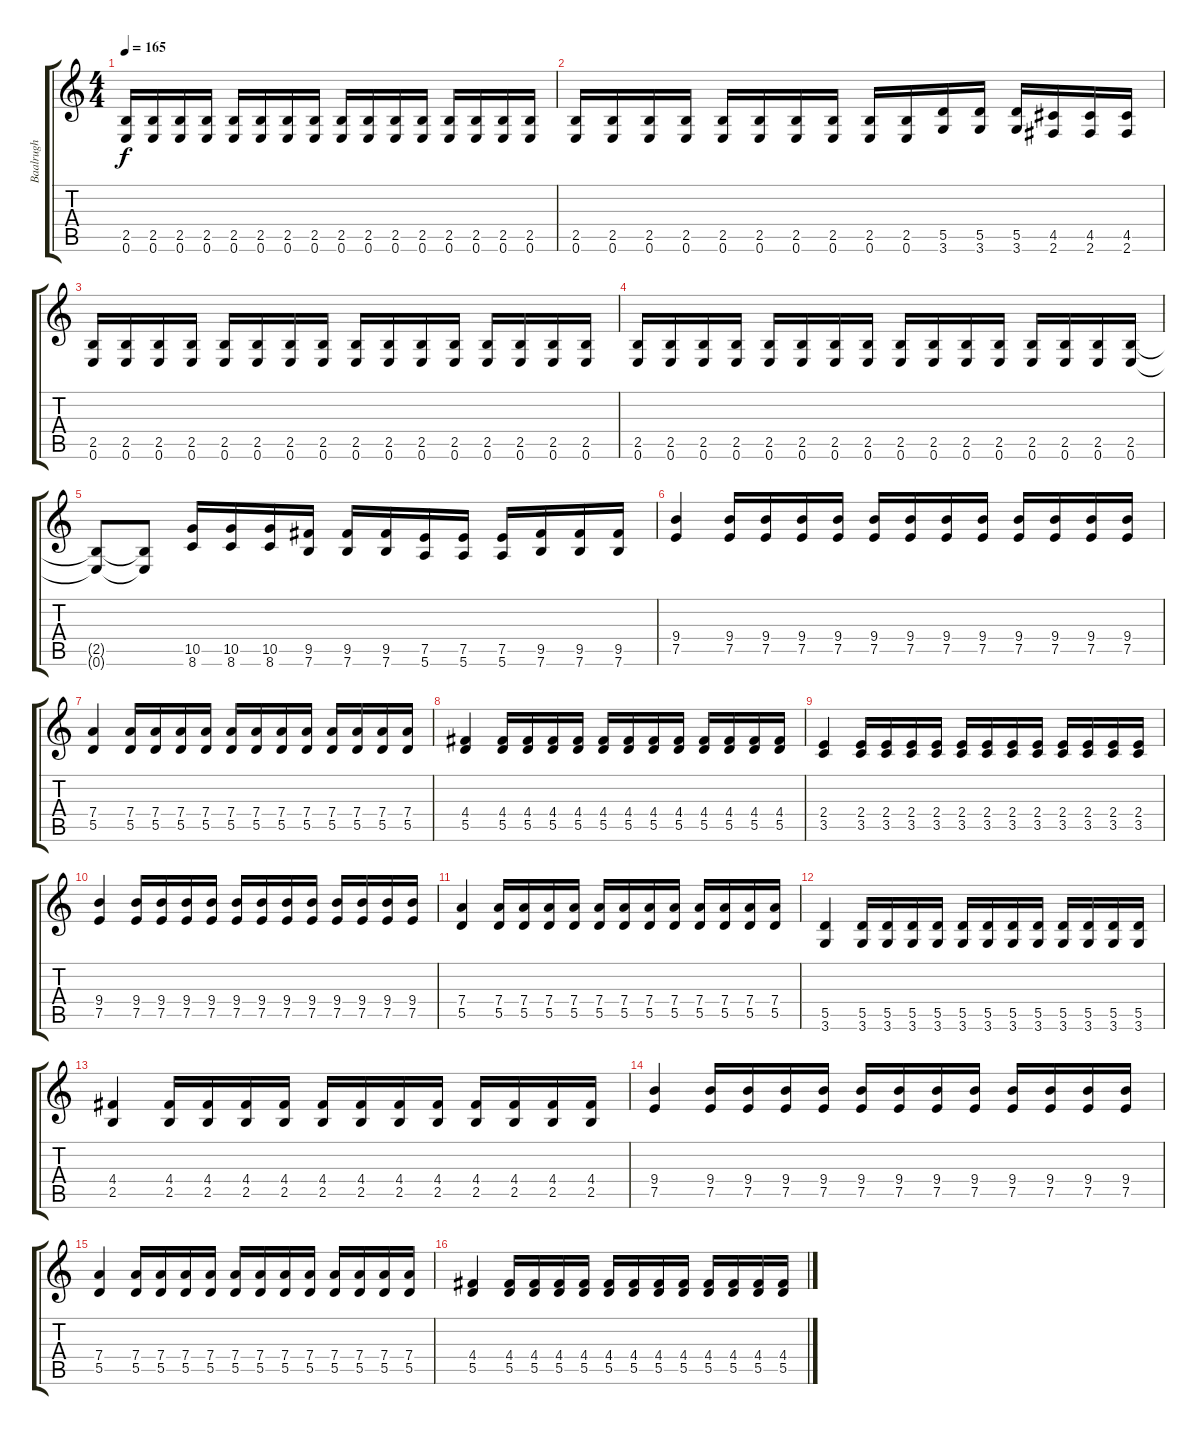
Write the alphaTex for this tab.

\track ("Baalrugh" "Baalrugh") {instrument distortionguitar}
\staff {score tabs}
\tuning (E4 B3 G3 D3 A2 E2) {hide}
\ts (4 4)
\tempo 165
\clef g2
\ks c
(2.5 0.6).16{dy f} (2.5 0.6).16 (2.5 0.6).16 (2.5 0.6).16 (2.5 0.6).16 (2.5 0.6).16 (2.5 0.6).16 (2.5 0.6).16 (2.5 0.6).16 (2.5 0.6).16 (2.5 0.6).16 (2.5 0.6).16 (2.5 0.6).16 (2.5 0.6).16 (2.5 0.6).16 (2.5 0.6).16 |
(2.5 0.6).16 (2.5 0.6).16 (2.5 0.6).16 (2.5 0.6).16 (2.5 0.6).16 (2.5 0.6).16 (2.5 0.6).16 (2.5 0.6).16 (2.5 0.6).16 (2.5 0.6).16 (5.5 3.6).16 (5.5 3.6).16 (5.5 3.6).16 (4.5 2.6).16 (4.5 2.6).16 (4.5 2.6).16 |
(2.5 0.6).16 (2.5 0.6).16 (2.5 0.6).16 (2.5 0.6).16 (2.5 0.6).16 (2.5 0.6).16 (2.5 0.6).16 (2.5 0.6).16 (2.5 0.6).16 (2.5 0.6).16 (2.5 0.6).16 (2.5 0.6).16 (2.5 0.6).16 (2.5 0.6).16 (2.5 0.6).16 (2.5 0.6).16 |
(2.5 0.6).16 (2.5 0.6).16 (2.5 0.6).16 (2.5 0.6).16 (2.5 0.6).16 (2.5 0.6).16 (2.5 0.6).16 (2.5 0.6).16 (2.5 0.6).16 (2.5 0.6).16 (2.5 0.6).16 (2.5 0.6).16 (2.5 0.6).16 (2.5 0.6).16 (2.5 0.6).16 (2.5 0.6).16 |
(2.5{t} 0.6{t}).8 (2.5{t} 0.6{t}).8 (10.5 8.6).16 (10.5 8.6).16 (10.5 8.6).16 (9.5 7.6).16 (9.5 7.6).16 (9.5 7.6).16 (7.5 5.6).16 (7.5 5.6).16 (7.5 5.6).16 (9.5 7.6).16 (9.5 7.6).16 (9.5 7.6).16 |
(9.4 7.5).4 (9.4 7.5).16 (9.4 7.5).16 (9.4 7.5).16 (9.4 7.5).16 (9.4 7.5).16 (9.4 7.5).16 (9.4 7.5).16 (9.4 7.5).16 (9.4 7.5).16 (9.4 7.5).16 (9.4 7.5).16 (9.4 7.5).16 |
(7.4 5.5).4 (7.4 5.5).16 (7.4 5.5).16 (7.4 5.5).16 (7.4 5.5).16 (7.4 5.5).16 (7.4 5.5).16 (7.4 5.5).16 (7.4 5.5).16 (7.4 5.5).16 (7.4 5.5).16 (7.4 5.5).16 (7.4 5.5).16 |
(4.4 5.5).4 (4.4 5.5).16 (4.4 5.5).16 (4.4 5.5).16 (4.4 5.5).16 (4.4 5.5).16 (4.4 5.5).16 (4.4 5.5).16 (4.4 5.5).16 (4.4 5.5).16 (4.4 5.5).16 (4.4 5.5).16 (4.4 5.5).16 |
(2.4 3.5).4 (2.4 3.5).16 (2.4 3.5).16 (2.4 3.5).16 (2.4 3.5).16 (2.4 3.5).16 (2.4 3.5).16 (2.4 3.5).16 (2.4 3.5).16 (2.4 3.5).16 (2.4 3.5).16 (2.4 3.5).16 (2.4 3.5).16 |
(9.4 7.5).4 (9.4 7.5).16 (9.4 7.5).16 (9.4 7.5).16 (9.4 7.5).16 (9.4 7.5).16 (9.4 7.5).16 (9.4 7.5).16 (9.4 7.5).16 (9.4 7.5).16 (9.4 7.5).16 (9.4 7.5).16 (9.4 7.5).16 |
(7.4 5.5).4 (7.4 5.5).16 (7.4 5.5).16 (7.4 5.5).16 (7.4 5.5).16 (7.4 5.5).16 (7.4 5.5).16 (7.4 5.5).16 (7.4 5.5).16 (7.4 5.5).16 (7.4 5.5).16 (7.4 5.5).16 (7.4 5.5).16 |
(5.5 3.6).4 (5.5 3.6).16 (5.5 3.6).16 (5.5 3.6).16 (5.5 3.6).16 (5.5 3.6).16 (5.5 3.6).16 (5.5 3.6).16 (5.5 3.6).16 (5.5 3.6).16 (5.5 3.6).16 (5.5 3.6).16 (5.5 3.6).16 |
(4.4 2.5).4 (4.4 2.5).16 (4.4 2.5).16 (4.4 2.5).16 (4.4 2.5).16 (4.4 2.5).16 (4.4 2.5).16 (4.4 2.5).16 (4.4 2.5).16 (4.4 2.5).16 (4.4 2.5).16 (4.4 2.5).16 (4.4 2.5).16 |
(9.4 7.5).4 (9.4 7.5).16 (9.4 7.5).16 (9.4 7.5).16 (9.4 7.5).16 (9.4 7.5).16 (9.4 7.5).16 (9.4 7.5).16 (9.4 7.5).16 (9.4 7.5).16 (9.4 7.5).16 (9.4 7.5).16 (9.4 7.5).16 |
(7.4 5.5).4 (7.4 5.5).16 (7.4 5.5).16 (7.4 5.5).16 (7.4 5.5).16 (7.4 5.5).16 (7.4 5.5).16 (7.4 5.5).16 (7.4 5.5).16 (7.4 5.5).16 (7.4 5.5).16 (7.4 5.5).16 (7.4 5.5).16 |
(4.4 5.5).4 (4.4 5.5).16 (4.4 5.5).16 (4.4 5.5).16 (4.4 5.5).16 (4.4 5.5).16 (4.4 5.5).16 (4.4 5.5).16 (4.4 5.5).16 (4.4 5.5).16 (4.4 5.5).16 (4.4 5.5).16 (4.4 5.5).16
